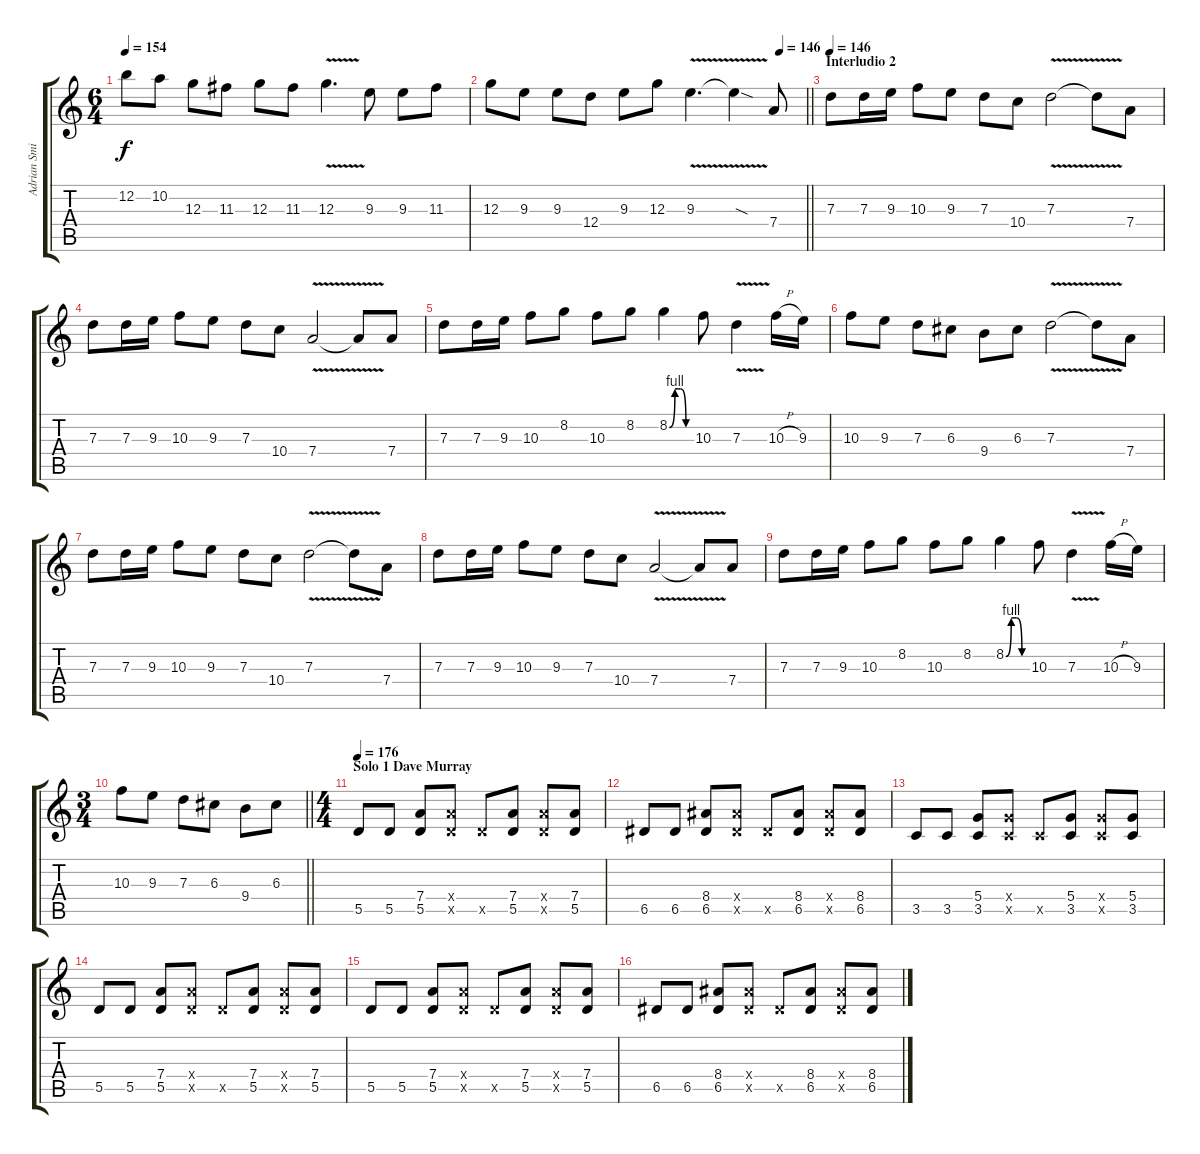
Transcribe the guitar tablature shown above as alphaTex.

\track ("Adrian Smith" "Adrian Smi") {instrument overdrivenguitar}
\staff {score tabs}
\tuning (E4 B3 G3 D3 A2 E2) {hide}
\ts (6 4)
\tempo 154
\clef g2
\ks c
12.2.8{dy f} 10.2.8 12.3.8 11.3.8 12.3.8 11.3.8 12.3{v}.4{d} 9.3.8 9.3.8 11.3.8 |
\tempo (146 0.9166666666666666)
\barLineRight lightlight
12.3.8 9.3.8 9.3.8 12.4.8 9.3.8 12.3.8 9.3{v}.4{d} 9.3{sod t}.4 7.4.8 |
\section ("" "Interludio 2")
\tempo 146
7.3.8 7.3.16 9.3.16 10.3.8 9.3.8 7.3.8 10.4.8 7.3{v}.2 7.3{t}.8 7.4.8 |
7.3.8 7.3.16 9.3.16 10.3.8 9.3.8 7.3.8 10.4.8 7.4{v}.2 7.4{t}.8 7.4.8 |
7.3.8 7.3.16 9.3.16 10.3.8 8.2.8 10.3.8 8.2.8 8.2{be (custom 0 0 15 4 30 4 45 0 60 0)}.4 10.3.8 7.3{v}.4 10.3{h}.16 9.3.16 |
10.3.8 9.3.8 7.3.8 6.3.8 9.4.8 6.3.8 7.3{v}.2 7.3{t}.8 7.4.8 |
7.3.8 7.3.16 9.3.16 10.3.8 9.3.8 7.3.8 10.4.8 7.3{v}.2 7.3{t}.8 7.4.8 |
7.3.8 7.3.16 9.3.16 10.3.8 9.3.8 7.3.8 10.4.8 7.4{v}.2 7.4{t}.8 7.4.8 |
7.3.8 7.3.16 9.3.16 10.3.8 8.2.8 10.3.8 8.2.8 8.2{be (custom 0 0 15 4 30 4 45 0 60 0)}.4 10.3.8 7.3{v}.4 10.3{h}.16 9.3.16 |
\ts (3 4)
\barLineRight lightlight
10.3.8 9.3.8 7.3.8 6.3.8 9.4.8 6.3.8 |
\ts (4 4)
\section ("" "Solo 1 Dave Murray")
\tempo 176
5.5.8 5.5.8 (7.4 5.5).8 (7.4{x} 5.5{x}).8 5.5{x}.8 (7.4 5.5).8 (7.4{x} 5.5{x}).8 (7.4 5.5).8 |
6.5.8 6.5.8 (8.4 6.5).8 (8.4{x} 6.5{x}).8 6.5{x}.8 (8.4 6.5).8 (8.4{x} 6.5{x}).8 (8.4 6.5).8 |
3.5.8 3.5.8 (5.4 3.5).8 (5.4{x} 3.5{x}).8 3.5{x}.8 (5.4 3.5).8 (5.4{x} 3.5{x}).8 (5.4 3.5).8 |
5.5.8 5.5.8 (7.4 5.5).8 (7.4{x} 5.5{x}).8 5.5{x}.8 (7.4 5.5).8 (7.4{x} 5.5{x}).8 (7.4 5.5).8 |
5.5.8 5.5.8 (7.4 5.5).8 (7.4{x} 5.5{x}).8 5.5{x}.8 (7.4 5.5).8 (7.4{x} 5.5{x}).8 (7.4 5.5).8 |
6.5.8 6.5.8 (8.4 6.5).8 (8.4{x} 6.5{x}).8 6.5{x}.8 (8.4 6.5).8 (8.4{x} 6.5{x}).8 (8.4 6.5).8
